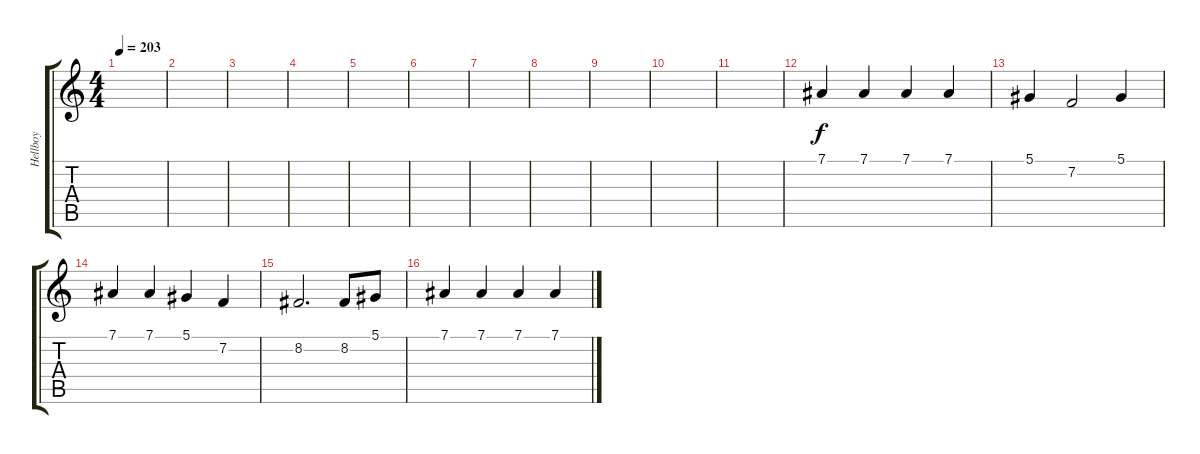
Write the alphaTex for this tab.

\track ("Hellboy" "Hellboy") {instrument fx5brightness}
\staff {score tabs}
\tuning (Eb4 Bb3 Gb3 Db3 Ab2 Eb2) {hide}
\ts (4 4)
\tempo 203
\clef g2
\ks c
|
|
|
|
|
|
|
|
|
|
|
7.1.4 7.1.4 7.1.4 7.1.4 |
5.1.4 7.2.2 5.1.4 |
7.1.4 7.1.4 5.1.4 7.2.4 |
8.2.2{d} 8.2.8 5.1.8 |
7.1.4 7.1.4 7.1.4 7.1.4
